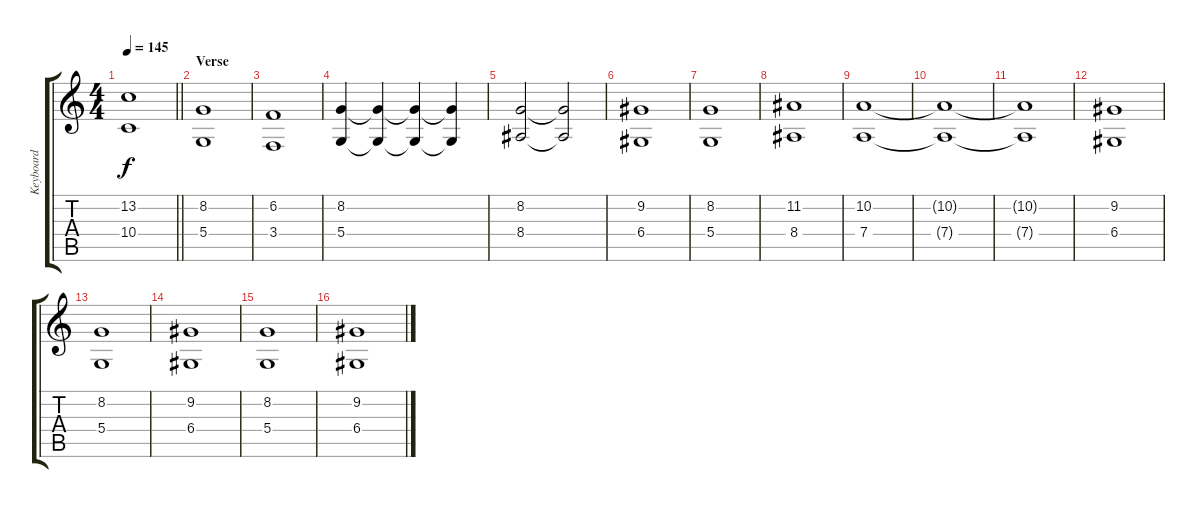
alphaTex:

\track ("Keyboard" "Keyboard") {instrument stringensemble2}
\staff {score tabs}
\tuning (E4 B3 G3 D3 A2 E2) {hide}
\ts (4 4)
\tempo 145
\clef g2
\barLineRight lightlight
\ks c
(13.2{t} 10.4{t}).1{dy f} |
\section ("" "Verse")
(8.2 5.4).1 |
(6.2 3.4).1 |
(8.2 5.4).4 (8.2{t} 5.4{t}).4 (8.2{t} 5.4{t}).4 (8.2{t} 5.4{t}).4 |
(8.2 8.4).2 (8.2{t} 8.4{t}).2 |
(9.2 6.4).1 |
(8.2 5.4).1 |
(11.2 8.4).1 |
(10.2 7.4).1 |
(10.2{t} 7.4{t}).1 |
(10.2{t} 7.4{t}).1 |
(9.2 6.4).1 |
(8.2 5.4).1 |
(9.2 6.4).1 |
(8.2 5.4).1 |
(9.2 6.4).1
